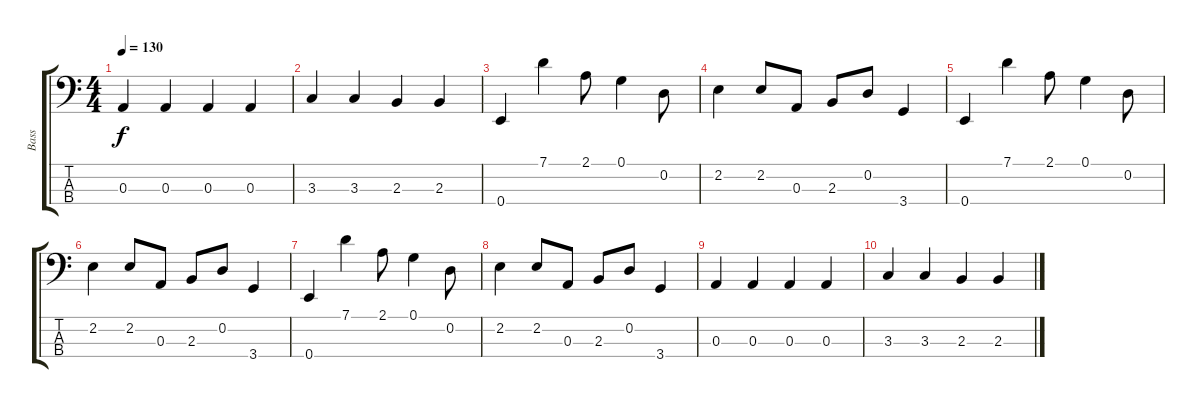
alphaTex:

\track ("Bass" "Bass") {instrument electricbassfinger}
\staff {score tabs}
\tuning (G2 D2 A1 E1) {hide}
\ts (4 4)
\tempo 130
\clef f4
\ks c
0.3.4{dy f} 0.3.4 0.3.4 0.3.4 |
3.3.4 3.3.4 2.3.4 2.3.4 |
0.4.4 7.1.4 2.1.8 0.1.4 0.2.8 |
2.2.4 2.2.8 0.3.8 2.3.8 0.2.8 3.4.4 |
0.4.4 7.1.4 2.1.8 0.1.4 0.2.8 |
2.2.4 2.2.8 0.3.8 2.3.8 0.2.8 3.4.4 |
0.4.4 7.1.4 2.1.8 0.1.4 0.2.8 |
2.2.4 2.2.8 0.3.8 2.3.8 0.2.8 3.4.4 |
0.3.4 0.3.4 0.3.4 0.3.4 |
3.3.4 3.3.4 2.3.4 2.3.4
